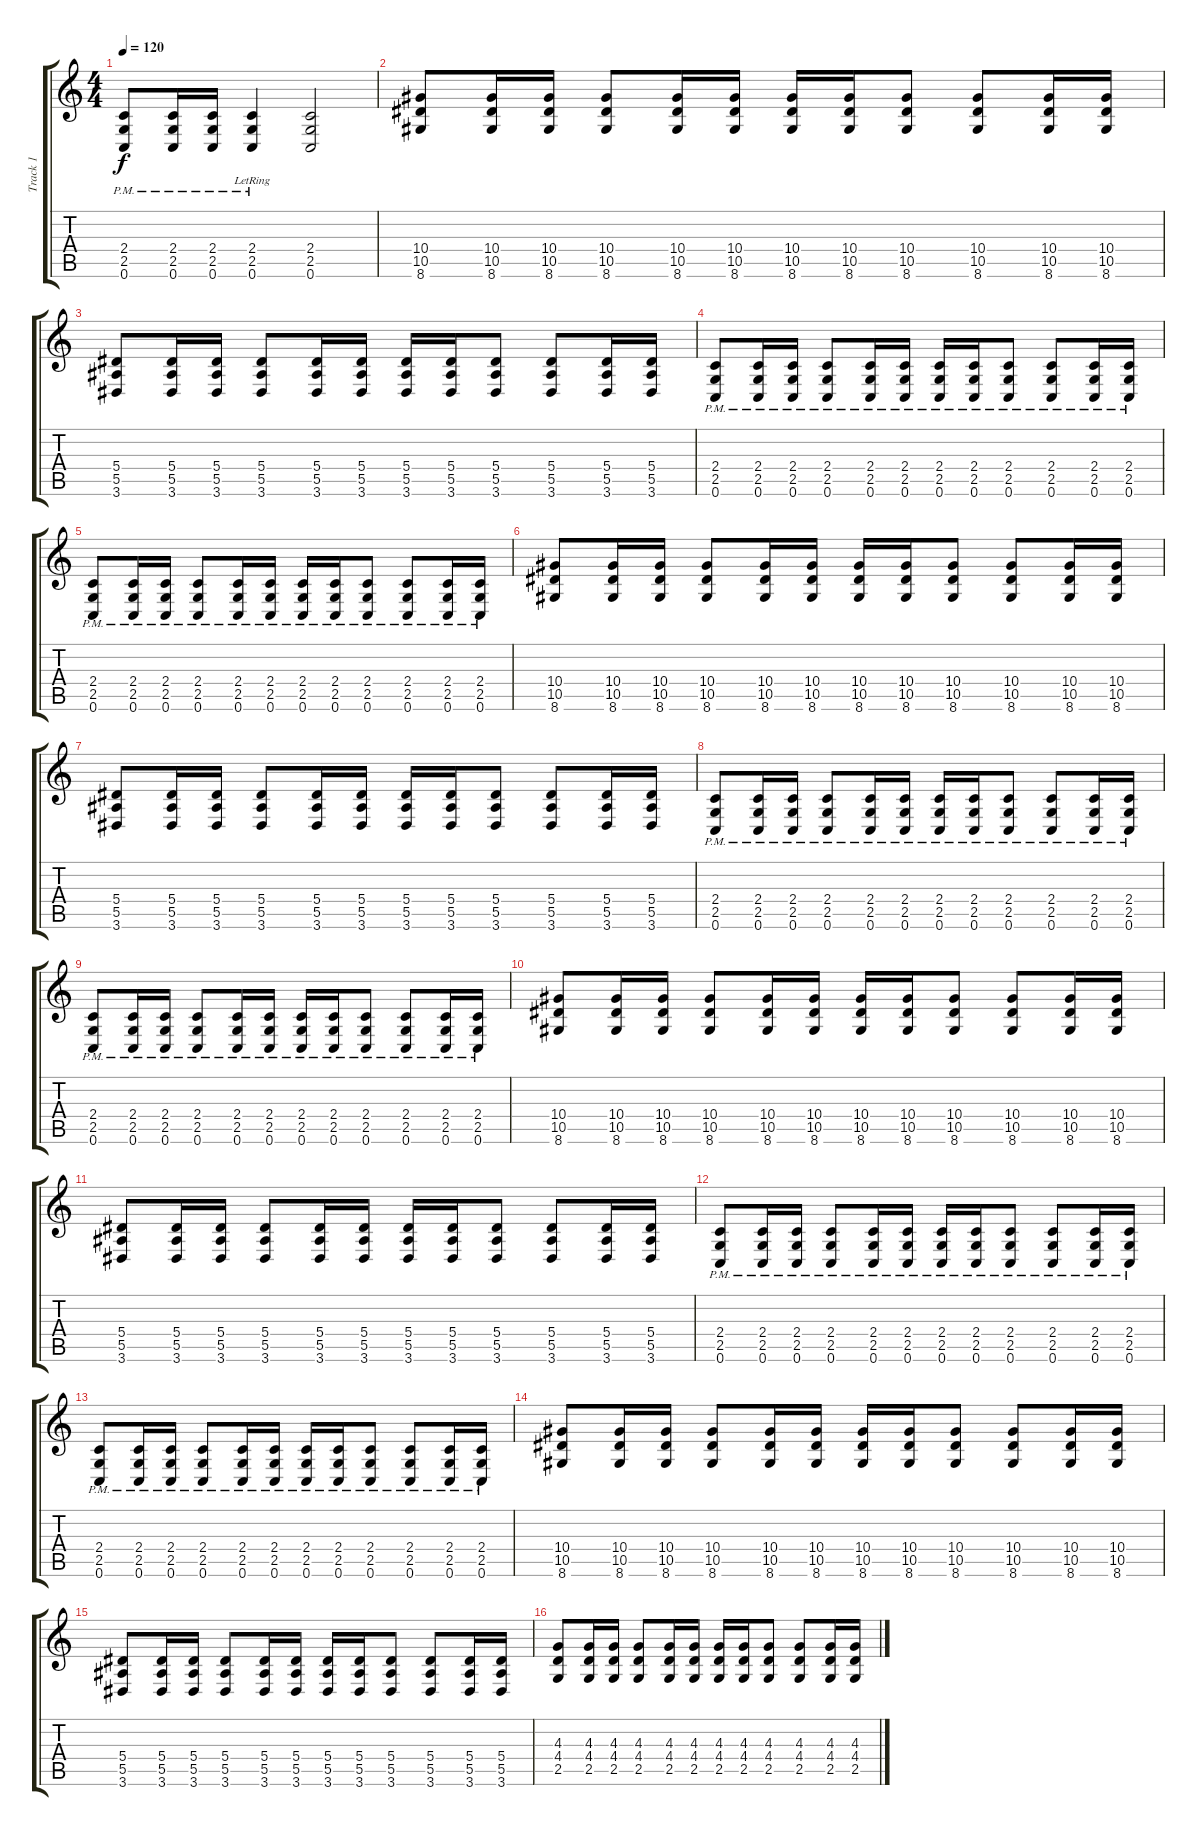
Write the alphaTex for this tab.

\track ("Track 1" "Track 1") {instrument distortionguitar}
\staff {score tabs}
\tuning (C4 G3 Eb3 Bb2 F2 C2) {hide}
\ts (4 4)
\tempo 120
\clef g2
\ks c
(2.4{pm} 2.5{pm} 0.6{pm}).8{dy f} (2.4{pm} 2.5{pm} 0.6{pm}).16 (2.4{pm} 2.5{pm} 0.6{pm}).16 (2.4{pm lr} 2.5{pm lr} 0.6{pm lr}).4 (2.4 2.5 0.6).2 |
(10.4 10.5 8.6).8 (10.4 10.5 8.6).16 (10.4 10.5 8.6).16 (10.4 10.5 8.6).8 (10.4 10.5 8.6).16 (10.4 10.5 8.6).16 (10.4 10.5 8.6).16 (10.4 10.5 8.6).16 (10.4 10.5 8.6).8 (10.4 10.5 8.6).8 (10.4 10.5 8.6).16 (10.4 10.5 8.6).16 |
(5.4 5.5 3.6).8 (5.4 5.5 3.6).16 (5.4 5.5 3.6).16 (5.4 5.5 3.6).8 (5.4 5.5 3.6).16 (5.4 5.5 3.6).16 (5.4 5.5 3.6).16 (5.4 5.5 3.6).16 (5.4 5.5 3.6).8 (5.4 5.5 3.6).8 (5.4 5.5 3.6).16 (5.4 5.5 3.6).16 |
(2.4{pm} 2.5{pm} 0.6{pm}).8 (2.4{pm} 2.5{pm} 0.6{pm}).16 (2.4{pm} 2.5{pm} 0.6{pm}).16 (2.4{pm} 2.5{pm} 0.6{pm}).8 (2.4{pm} 2.5{pm} 0.6{pm}).16 (2.4{pm} 2.5{pm} 0.6{pm}).16 (2.4{pm} 2.5{pm} 0.6{pm}).16 (2.4{pm} 2.5{pm} 0.6{pm}).16 (2.4{pm} 2.5{pm} 0.6{pm}).8 (2.4{pm} 2.5{pm} 0.6{pm}).8 (2.4{pm} 2.5{pm} 0.6{pm}).16 (2.4{pm} 2.5{pm} 0.6{pm}).16 |
(2.4{pm} 2.5{pm} 0.6{pm}).8 (2.4{pm} 2.5{pm} 0.6{pm}).16 (2.4{pm} 2.5{pm} 0.6{pm}).16 (2.4{pm} 2.5{pm} 0.6{pm}).8 (2.4{pm} 2.5{pm} 0.6{pm}).16 (2.4{pm} 2.5{pm} 0.6{pm}).16 (2.4{pm} 2.5{pm} 0.6{pm}).16 (2.4{pm} 2.5{pm} 0.6{pm}).16 (2.4{pm} 2.5{pm} 0.6{pm}).8 (2.4{pm} 2.5{pm} 0.6{pm}).8 (2.4{pm} 2.5{pm} 0.6{pm}).16 (2.4{pm} 2.5{pm} 0.6{pm}).16 |
(10.4 10.5 8.6).8 (10.4 10.5 8.6).16 (10.4 10.5 8.6).16 (10.4 10.5 8.6).8 (10.4 10.5 8.6).16 (10.4 10.5 8.6).16 (10.4 10.5 8.6).16 (10.4 10.5 8.6).16 (10.4 10.5 8.6).8 (10.4 10.5 8.6).8 (10.4 10.5 8.6).16 (10.4 10.5 8.6).16 |
(5.4 5.5 3.6).8 (5.4 5.5 3.6).16 (5.4 5.5 3.6).16 (5.4 5.5 3.6).8 (5.4 5.5 3.6).16 (5.4 5.5 3.6).16 (5.4 5.5 3.6).16 (5.4 5.5 3.6).16 (5.4 5.5 3.6).8 (5.4 5.5 3.6).8 (5.4 5.5 3.6).16 (5.4 5.5 3.6).16 |
(2.4{pm} 2.5{pm} 0.6{pm}).8 (2.4{pm} 2.5{pm} 0.6{pm}).16 (2.4{pm} 2.5{pm} 0.6{pm}).16 (2.4{pm} 2.5{pm} 0.6{pm}).8 (2.4{pm} 2.5{pm} 0.6{pm}).16 (2.4{pm} 2.5{pm} 0.6{pm}).16 (2.4{pm} 2.5{pm} 0.6{pm}).16 (2.4{pm} 2.5{pm} 0.6{pm}).16 (2.4{pm} 2.5{pm} 0.6{pm}).8 (2.4{pm} 2.5{pm} 0.6{pm}).8 (2.4{pm} 2.5{pm} 0.6{pm}).16 (2.4{pm} 2.5{pm} 0.6{pm}).16 |
(2.4{pm} 2.5{pm} 0.6{pm}).8 (2.4{pm} 2.5{pm} 0.6{pm}).16 (2.4{pm} 2.5{pm} 0.6{pm}).16 (2.4{pm} 2.5{pm} 0.6{pm}).8 (2.4{pm} 2.5{pm} 0.6{pm}).16 (2.4{pm} 2.5{pm} 0.6{pm}).16 (2.4{pm} 2.5{pm} 0.6{pm}).16 (2.4{pm} 2.5{pm} 0.6{pm}).16 (2.4{pm} 2.5{pm} 0.6{pm}).8 (2.4{pm} 2.5{pm} 0.6{pm}).8 (2.4{pm} 2.5{pm} 0.6{pm}).16 (2.4{pm} 2.5{pm} 0.6{pm}).16 |
(10.4 10.5 8.6).8 (10.4 10.5 8.6).16 (10.4 10.5 8.6).16 (10.4 10.5 8.6).8 (10.4 10.5 8.6).16 (10.4 10.5 8.6).16 (10.4 10.5 8.6).16 (10.4 10.5 8.6).16 (10.4 10.5 8.6).8 (10.4 10.5 8.6).8 (10.4 10.5 8.6).16 (10.4 10.5 8.6).16 |
(5.4 5.5 3.6).8 (5.4 5.5 3.6).16 (5.4 5.5 3.6).16 (5.4 5.5 3.6).8 (5.4 5.5 3.6).16 (5.4 5.5 3.6).16 (5.4 5.5 3.6).16 (5.4 5.5 3.6).16 (5.4 5.5 3.6).8 (5.4 5.5 3.6).8 (5.4 5.5 3.6).16 (5.4 5.5 3.6).16 |
(2.4{pm} 2.5{pm} 0.6{pm}).8 (2.4{pm} 2.5{pm} 0.6{pm}).16 (2.4{pm} 2.5{pm} 0.6{pm}).16 (2.4{pm} 2.5{pm} 0.6{pm}).8 (2.4{pm} 2.5{pm} 0.6{pm}).16 (2.4{pm} 2.5{pm} 0.6{pm}).16 (2.4{pm} 2.5{pm} 0.6{pm}).16 (2.4{pm} 2.5{pm} 0.6{pm}).16 (2.4{pm} 2.5{pm} 0.6{pm}).8 (2.4{pm} 2.5{pm} 0.6{pm}).8 (2.4{pm} 2.5{pm} 0.6{pm}).16 (2.4{pm} 2.5{pm} 0.6{pm}).16 |
(2.4{pm} 2.5{pm} 0.6{pm}).8 (2.4{pm} 2.5{pm} 0.6{pm}).16 (2.4{pm} 2.5{pm} 0.6{pm}).16 (2.4{pm} 2.5{pm} 0.6{pm}).8 (2.4{pm} 2.5{pm} 0.6{pm}).16 (2.4{pm} 2.5{pm} 0.6{pm}).16 (2.4{pm} 2.5{pm} 0.6{pm}).16 (2.4{pm} 2.5{pm} 0.6{pm}).16 (2.4{pm} 2.5{pm} 0.6{pm}).8 (2.4{pm} 2.5{pm} 0.6{pm}).8 (2.4{pm} 2.5{pm} 0.6{pm}).16 (2.4{pm} 2.5{pm} 0.6{pm}).16 |
(10.4 10.5 8.6).8 (10.4 10.5 8.6).16 (10.4 10.5 8.6).16 (10.4 10.5 8.6).8 (10.4 10.5 8.6).16 (10.4 10.5 8.6).16 (10.4 10.5 8.6).16 (10.4 10.5 8.6).16 (10.4 10.5 8.6).8 (10.4 10.5 8.6).8 (10.4 10.5 8.6).16 (10.4 10.5 8.6).16 |
(5.4 5.5 3.6).8 (5.4 5.5 3.6).16 (5.4 5.5 3.6).16 (5.4 5.5 3.6).8 (5.4 5.5 3.6).16 (5.4 5.5 3.6).16 (5.4 5.5 3.6).16 (5.4 5.5 3.6).16 (5.4 5.5 3.6).8 (5.4 5.5 3.6).8 (5.4 5.5 3.6).16 (5.4 5.5 3.6).16 |
(4.3 4.4 2.5).8 (4.3 4.4 2.5).16 (4.3 4.4 2.5).16 (4.3 4.4 2.5).8 (4.3 4.4 2.5).16 (4.3 4.4 2.5).16 (4.3 4.4 2.5).16 (4.3 4.4 2.5).16 (4.3 4.4 2.5).8 (4.3 4.4 2.5).8 (4.3 4.4 2.5).16 (4.3 4.4 2.5).16
